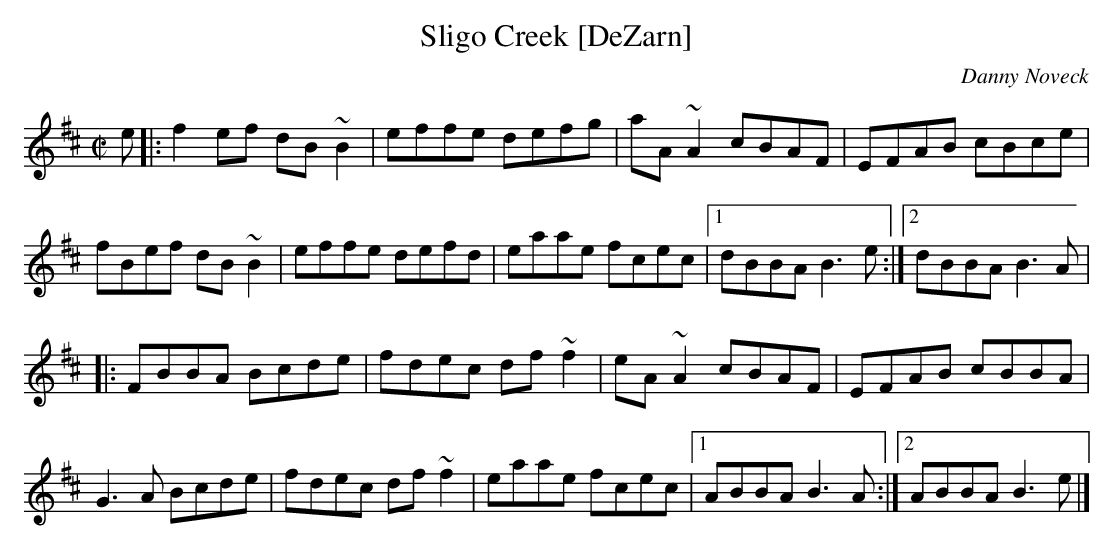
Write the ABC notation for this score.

X:1
T:Sligo Creek [DeZarn]
M:C|
L:1/8
C:Danny Noveck
K:BMin
e[|:f2ef dB~B2|effe defg|aA~A2 cBAF|EFAB cBce|!
fBef dB~B2|effe defd|eaae fcec|1dBBA B3e:|2dBBA B3A|!
|:FBBA Bcde|fdec df~f2|eA~A2 cBAF|EFAB cBBA|!
G3A Bcde|fdec df~f2|eaae fcec|1ABBA B3A:|2ABBA B3e|]!
